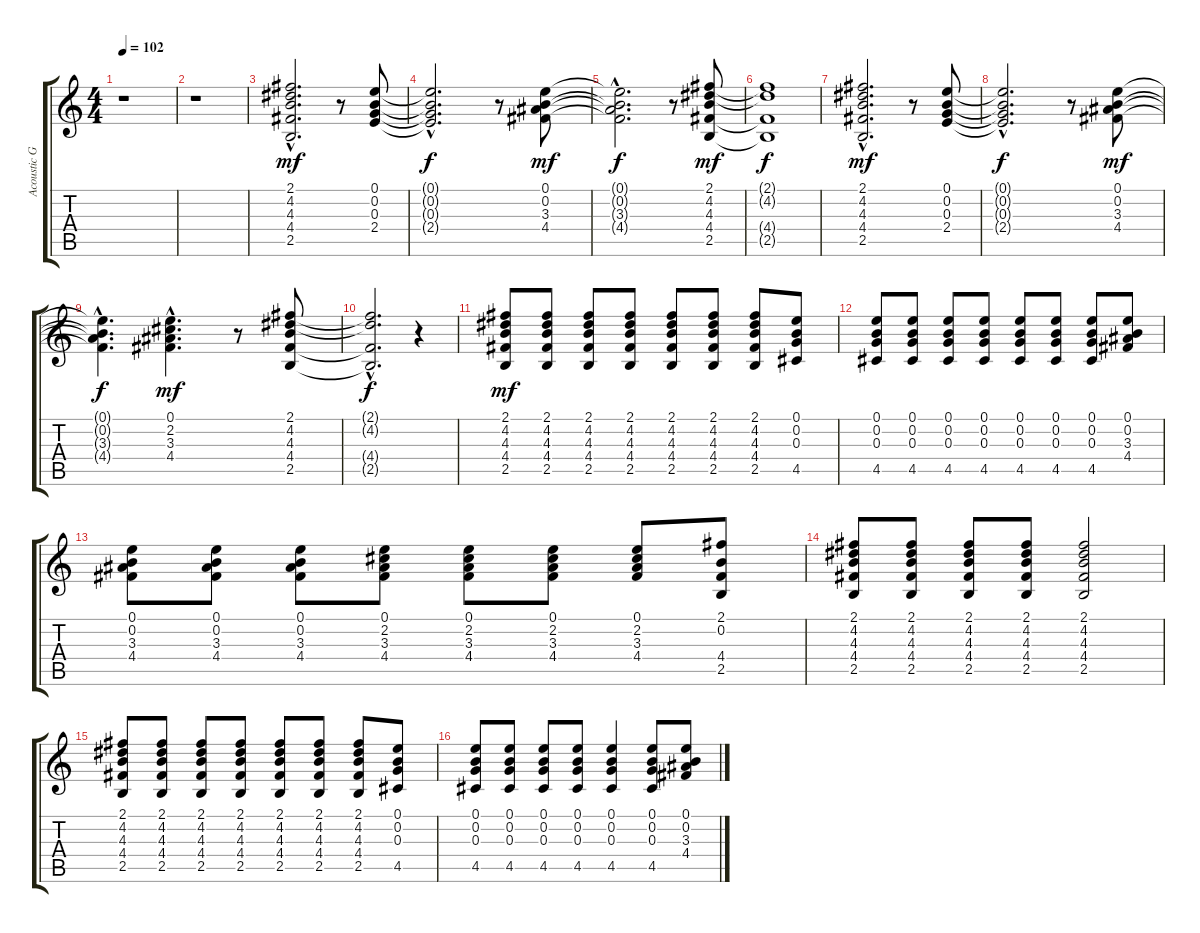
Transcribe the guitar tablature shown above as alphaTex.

\track ("Acoustic Guitar III" "Acoustic G") {instrument electricguitarclean}
\staff {score tabs}
\tuning (E4 B3 G3 D3 A2 E2) {hide}
\ts (4 4)
\tempo 102
\clef g2
\ks c
r.1{dy f} |
r.1 |
(2.1{hac} 4.2{hac} 4.3{hac} 4.4{hac} 2.5{hac}).2{d dy mf} r.8 (0.1 0.2 0.3 2.4).8 |
(0.1{hac t} 0.2{hac t} 0.3{hac t} 2.4{hac t}).2{d dy f} r.8 (0.1 0.2 3.3 4.4).8{dy mf} |
(0.1{hac t} 0.2{hac t} 3.3{hac t} 4.4{hac t}).2{d dy f} r.8 (2.1 4.2 4.3 4.4 2.5).8{dy mf} |
(2.1{t} 4.2{t} 4.4{t} 2.5{t}).1{dy f} |
(2.1{hac} 4.2{hac} 4.3{hac} 4.4{hac} 2.5{hac}).2{d dy mf} r.8 (0.1 0.2 0.3 2.4).8 |
(0.1{hac t} 0.2{hac t} 0.3{hac t} 2.4{hac t}).2{d dy f} r.8 (0.1 0.2 3.3 4.4).8{dy mf} |
(0.1{hac t} 0.2{hac t} 3.3{hac t} 4.4{hac t}).4{d dy f} (0.1{hac} 2.2{hac} 3.3{hac} 4.4{hac}).4{d dy mf} r.8 (2.1 4.2 4.3 4.4 2.5).8 |
(2.1{hac t} 4.2{hac t} 4.4{hac t} 2.5{hac t}).2{d dy f} r.4 |
(2.1 4.2 4.3 4.4 2.5).8{dy mf} (2.1 4.2 4.3 4.4 2.5).8 (2.1 4.2 4.3 4.4 2.5).8 (2.1 4.2 4.3 4.4 2.5).8 (2.1 4.2 4.3 4.4 2.5).8 (2.1 4.2 4.3 4.4 2.5).8 (2.1 4.2 4.3 4.4 2.5).8 (0.1 0.2 0.3 4.5).8 |
(0.1 0.2 0.3 4.5).8 (0.1 0.2 0.3 4.5).8 (0.1 0.2 0.3 4.5).8 (0.1 0.2 0.3 4.5).8 (0.1 0.2 0.3 4.5).8 (0.1 0.2 0.3 4.5).8 (0.1 0.2 0.3 4.5).8 (0.1 0.2 3.3 4.4).8 |
(0.1 0.2 3.3 4.4).8 (0.1 0.2 3.3 4.4).8 (0.1 0.2 3.3 4.4).8 (0.1 2.2 3.3 4.4).8 (0.1 2.2 3.3 4.4).8 (0.1 2.2 3.3 4.4).8 (0.1 2.2 3.3 4.4).8 (2.1 0.2 4.4 2.5).8 |
(2.1 4.2 4.3 4.4 2.5).8 (2.1 4.2 4.3 4.4 2.5).8 (2.1 4.2 4.3 4.4 2.5).8 (2.1 4.2 4.3 4.4 2.5).8 (2.1 4.2 4.3 4.4 2.5).2 |
(2.1 4.2 4.3 4.4 2.5).8 (2.1 4.2 4.3 4.4 2.5).8 (2.1 4.2 4.3 4.4 2.5).8 (2.1 4.2 4.3 4.4 2.5).8 (2.1 4.2 4.3 4.4 2.5).8 (2.1 4.2 4.3 4.4 2.5).8 (2.1 4.2 4.3 4.4 2.5).8 (0.1 0.2 0.3 4.5).8 |
(0.1 0.2 0.3 4.5).8 (0.1 0.2 0.3 4.5).8 (0.1 0.2 0.3 4.5).8 (0.1 0.2 0.3 4.5).8 (0.1 0.2 0.3 4.5).4 (0.1 0.2 0.3 4.5).8 (0.1 0.2 3.3 4.4).8
